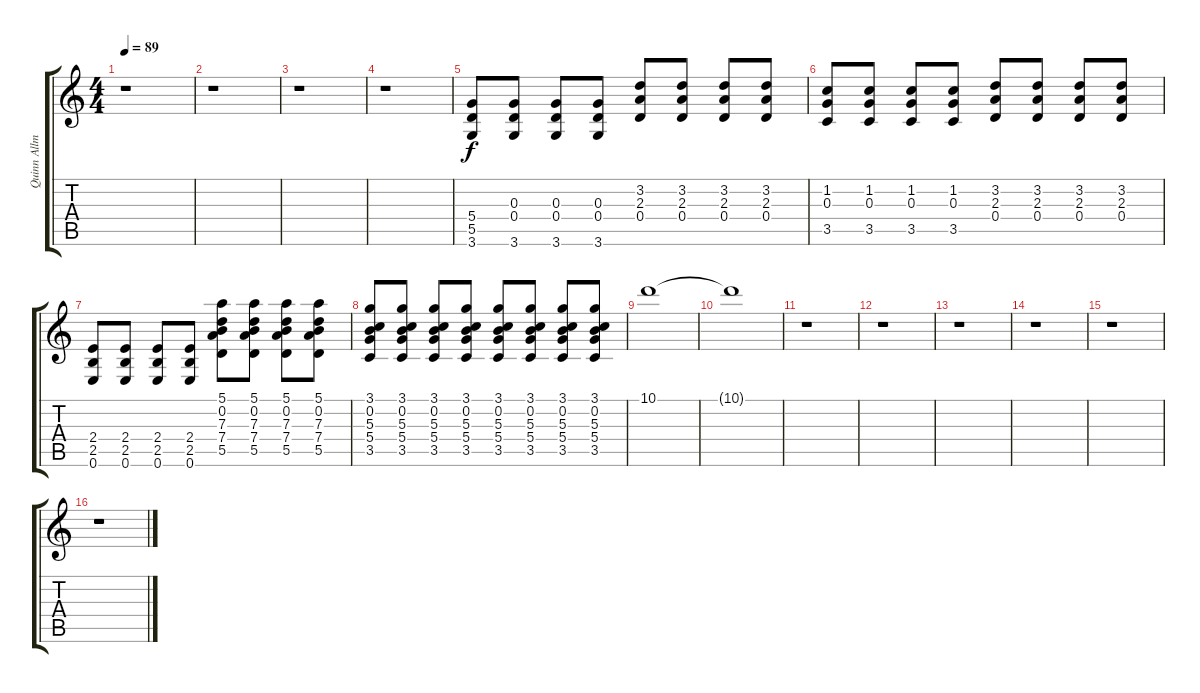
\track ("Quinn Allman - Guitar 3" "Quinn Allm") {instrument overdrivenguitar}
\staff {score tabs}
\tuning (E4 B3 G3 D3 A2 E2) {hide}
\ts (4 4)
\tempo 89
\clef g2
\ks c
r.1{dy f instrument overdrivenguitar} |
r.1 |
r.1 |
r.1 |
(5.4 5.5 3.6).8 (0.3 0.4 3.6).8 (0.3 0.4 3.6).8 (0.3 0.4 3.6).8 (3.2 2.3 0.4).8 (3.2 2.3 0.4).8 (3.2 2.3 0.4).8 (3.2 2.3 0.4).8 |
(1.2 0.3 3.5).8 (1.2 0.3 3.5).8 (1.2 0.3 3.5).8 (1.2 0.3 3.5).8 (3.2 2.3 0.4).8 (3.2 2.3 0.4).8 (3.2 2.3 0.4).8 (3.2 2.3 0.4).8 |
(2.4 2.5 0.6).8 (2.4 2.5 0.6).8 (2.4 2.5 0.6).8 (2.4 2.5 0.6).8 (5.1 0.2 7.3 7.4 5.5).8 (5.1 0.2 7.3 7.4 5.5).8 (5.1 0.2 7.3 7.4 5.5).8 (5.1 0.2 7.3 7.4 5.5).8 |
(3.1 0.2 5.3 5.4 3.5).8 (3.1 0.2 5.3 5.4 3.5).8 (3.1 0.2 5.3 5.4 3.5).8 (3.1 0.2 5.3 5.4 3.5).8 (3.1 0.2 5.3 5.4 3.5).8 (3.1 0.2 5.3 5.4 3.5).8 (3.1 0.2 5.3 5.4 3.5).8 (3.1 0.2 5.3 5.4 3.5).8 |
10.1.1{volume 12} |
10.1{t}.1 |
r.1 |
r.1 |
r.1 |
r.1 |
r.1 |
r.1
